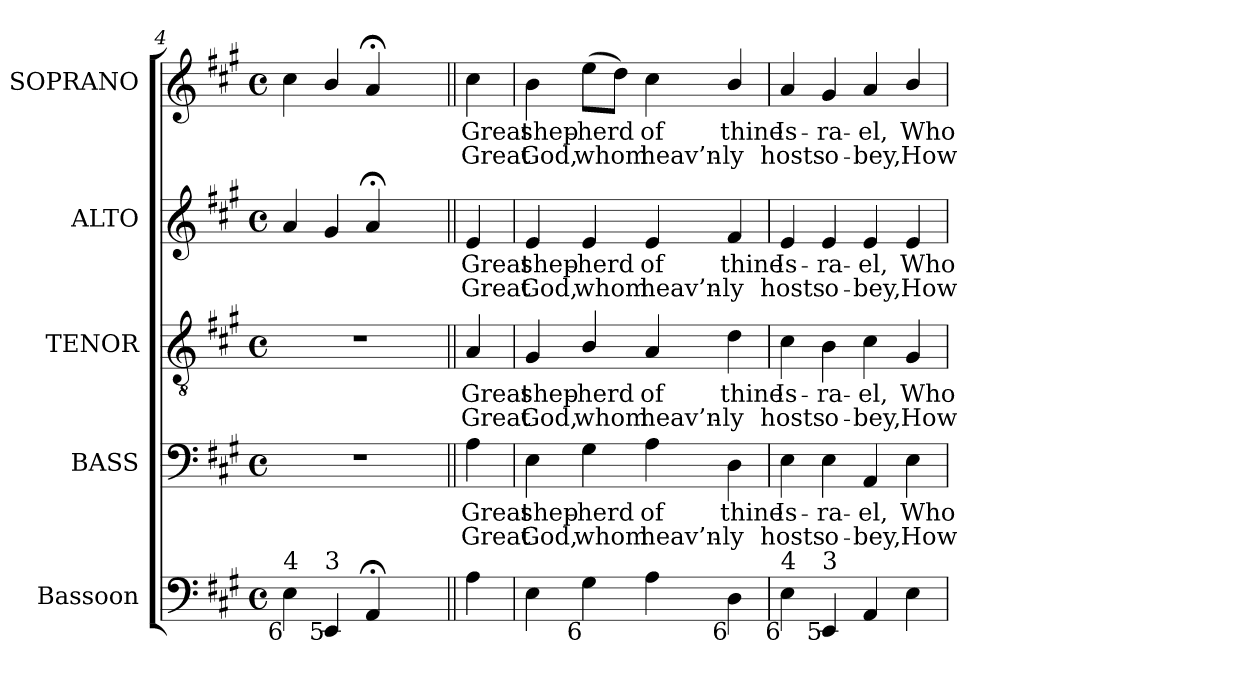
**kern	**kern	**text	**text	**kern	**text	**text	**kern	**text	**text	**kern	**text	**text
*part5	*part4	*part4	*part4	*part3	*part3	*part3	*part2	*part2	*part2	*part1	*part1	*part1
*staff5	*staff4	*staff4	*staff4	*staff3	*staff3	*staff3	*staff2	*staff2	*staff2	*staff1	*staff1	*staff1
*I"Bassoon	*I"BASS	*	*	*I"TENOR	*	*	*I"ALTO	*	*	*I"SOPRANO	*	*
*I'Bsn.	*I'B.	*	*	*I'T.	*	*	*I'A.	*	*	*I'S.	*	*
*clefF4	*clefF4	*	*	*clefGv2	*	*	*clefG2	*	*	*clefG2	*	*
*	*	*	*	*ITrd7c12	*	*	*	*	*	*	*	*
*k[f#c#g#]	*k[f#c#g#]	*	*	*k[f#c#g#]	*	*	*k[f#c#g#]	*	*	*k[f#c#g#]	*	*
*A:	*A:	*	*	*A:	*	*	*A:	*	*	*A:	*	*
*M4/4	*M4/4	*	*	*M4/4	*	*	*M4/4	*	*	*M4/4	*	*
*met(c)	*met(c)	*	*	*met(c)	*	*	*met(c)	*	*	*met(c)	*	*
=4	=4	=4	=4	=4	=4	=4	=4	=4	=4	=4	=4	=4
!LO:TX:b:rj:t=6	!	!	!	!	!	!	!	!	!	!	!	!
!LO:TX:t=4	!	!	!	!	!	!	!	!	!	!	!	!
!	!LO:N:vis=1	!	!	!LO:N:vis=1	!	!	!	!	!	!	!	!
4Ei\	1r	.	.	1r	.	.	4ai/	.	.	4cc#i\	.	.
!LO:TX:b:rj:t=5	!	!	!	!	!	!	!	!	!	!	!	!
!LO:TX:t=3	!	!	!	!	!	!	!	!	!	!	!	!
4EEi/	.	.	.	.	.	.	4g#i/	.	.	4bi/	.	.
4AA;i/	.	.	.	.	.	.	4a;i/	.	.	4a;i/	.	.
4ryy	.	.	.	.	.	.	4ryy	.	.	4ryy	.	.
!!LO:LB:g=z
=4||	=4||	=4||	=4||	=4||	=4||	=4||	=4||	=4||	=4||	=4||	=4||	=4||
!	!	!LO:LY:b:color=#000000	!LO:LY:b:color=#000000	!	!	!	!	!	!	!	!	!
!	!	!	!	!	!LO:LY:b:color=#000000	!LO:LY:b:color=#000000	!	!	!	!	!	!
!	!	!	!	!	!	!	!	!LO:LY:b:color=#000000	!LO:LY:b:color=#000000	!	!	!
!	!	!	!	!	!	!	!	!	!	!	!LO:LY:b:color=#000000	!LO:LY:b:color=#000000
4Ai\	4Ai\	Great	Great	4AAi/	Great	Great	4ei/	Great	Great	4cc#i\	Great	Great
=5	=5	=5	=5	=5	=5	=5	=5	=5	=5	=5	=5	=5
!	!	!LO:LY:b:color=#000000	!LO:LY:b:color=#000000	!	!	!	!	!	!	!	!	!
!	!	!	!	!	!LO:LY:b:color=#000000	!LO:LY:b:color=#000000	!	!	!	!	!	!
!	!	!	!	!	!	!	!	!LO:LY:b:color=#000000	!LO:LY:b:color=#000000	!	!	!
!	!	!	!	!	!	!	!	!	!	!	!LO:LY:b:color=#000000	!LO:LY:b:color=#000000
4Ei\	4Ei\	shep-	God,	4GG#i/	shep-	God,	4ei/	shep-	God,	4bi\	shep-	God,
!	!	!LO:LY:b:color=#000000	!LO:LY:b:color=#000000	!	!	!	!	!	!	!	!	!
!	!	!	!	!	!LO:LY:b:color=#000000	!LO:LY:b:color=#000000	!	!	!	!	!	!
!	!	!	!	!	!	!	!	!LO:LY:b:color=#000000	!LO:LY:b:color=#000000	!	!	!
!LO:TX:b:rj:t=6	!	!	!	!	!	!	!	!	!	!	!	!
!	!	!	!	!	!	!	!	!	!	!	!LO:LY:b:color=#000000	!LO:LY:b:color=#000000
4G#i\	4G#i\	-herd	whom	4BBi/	-herd	whom	4ei/	-herd	whom	(8eei\L	-herd	whom
.	.	.	.	.	.	.	.	.	.	8ddi\J)	.	.
!	!	!LO:LY:b:color=#000000	!LO:LY:b:color=#000000	!	!	!	!	!	!	!	!	!
!	!	!	!	!	!LO:LY:b:color=#000000	!LO:LY:b:color=#000000	!	!	!	!	!	!
!	!	!	!	!	!	!	!	!LO:LY:b:color=#000000	!LO:LY:b:color=#000000	!	!	!
!	!	!	!	!	!	!	!	!	!	!	!LO:LY:b:color=#000000	!LO:LY:b:color=#000000
4Ai\	4Ai\	of	heav’n-	4AAi/	of	heav’n-	4ei/	of	heav’n-	4cc#i\	of	heav’n-
!	!	!LO:LY:b:color=#000000	!LO:LY:b:color=#000000	!	!	!	!	!	!	!	!	!
!	!	!	!	!	!LO:LY:b:color=#000000	!LO:LY:b:color=#000000	!	!	!	!	!	!
!	!	!	!	!	!	!	!	!LO:LY:b:color=#000000	!LO:LY:b:color=#000000	!	!	!
!LO:TX:b:rj:t=6	!	!	!	!	!	!	!	!	!	!	!	!
!	!	!	!	!	!	!	!	!	!	!	!LO:LY:b:color=#000000	!LO:LY:b:color=#000000
4Di\	4Di\	thine	-ly	4Di\	thine	-ly	4f#i/	thine	-ly	4bi/	thine	-ly
=6	=6	=6	=6	=6	=6	=6	=6	=6	=6	=6	=6	=6
!	!	!LO:LY:b:color=#000000	!LO:LY:b:color=#000000	!	!	!	!	!	!	!	!	!
!	!	!	!	!	!LO:LY:b:color=#000000	!LO:LY:b:color=#000000	!	!	!	!	!	!
!	!	!	!	!	!	!	!	!LO:LY:b:color=#000000	!LO:LY:b:color=#000000	!	!	!
!LO:TX:b:rj:t=6	!	!	!	!	!	!	!	!	!	!	!	!
!LO:TX:t=4	!	!	!	!	!	!	!	!	!	!	!	!
!	!	!	!	!	!	!	!	!	!	!	!LO:LY:b:color=#000000	!LO:LY:b:color=#000000
4Ei\	4Ei\	Is-	hosts	4C#i\	Is-	hosts	4ei/	Is-	hosts	4ai/	Is-	hosts
!	!	!LO:LY:b:color=#000000	!LO:LY:b:color=#000000	!	!	!	!	!	!	!	!	!
!	!	!	!	!	!LO:LY:b:color=#000000	!LO:LY:b:color=#000000	!	!	!	!	!	!
!	!	!	!	!	!	!	!	!LO:LY:b:color=#000000	!LO:LY:b:color=#000000	!	!	!
!LO:TX:b:rj:t=5	!	!	!	!	!	!	!	!	!	!	!	!
!LO:TX:t=3	!	!	!	!	!	!	!	!	!	!	!	!
!	!	!	!	!	!	!	!	!	!	!	!LO:LY:b:color=#000000	!LO:LY:b:color=#000000
4EEi/	4Ei\	-ra-	o-	4BBi\	-ra-	o-	4ei/	-ra-	o-	4g#i/	-ra-	o-
!	!	!LO:LY:b:color=#000000	!LO:LY:b:color=#000000	!	!	!	!	!	!	!	!	!
!	!	!	!	!	!LO:LY:b:color=#000000	!LO:LY:b:color=#000000	!	!	!	!	!	!
!	!	!	!	!	!	!	!	!LO:LY:b:color=#000000	!LO:LY:b:color=#000000	!	!	!
!	!	!	!	!	!	!	!	!	!	!	!LO:LY:b:color=#000000	!LO:LY:b:color=#000000
4AAi/	4AAi/	-el,	-bey,	4C#i\	-el,	-bey,	4ei/	-el,	-bey,	4ai/	-el,	-bey,
!	!	!LO:LY:b:color=#000000	!LO:LY:b:color=#000000	!	!	!	!	!	!	!	!	!
!	!	!	!	!	!LO:LY:b:color=#000000	!LO:LY:b:color=#000000	!	!	!	!	!	!
!	!	!	!	!	!	!	!	!LO:LY:b:color=#000000	!LO:LY:b:color=#000000	!	!	!
!	!	!	!	!	!	!	!	!	!	!	!LO:LY:b:color=#000000	!LO:LY:b:color=#000000
4Ei\	4Ei\	Who	How	4GG#i/	Who	How	4ei/	Who	How	4bi/	Who	How
=	=	=	=	=	=	=	=	=	=	=	=	=
*-	*-	*-	*-	*-	*-	*-	*-	*-	*-	*-	*-	*-
